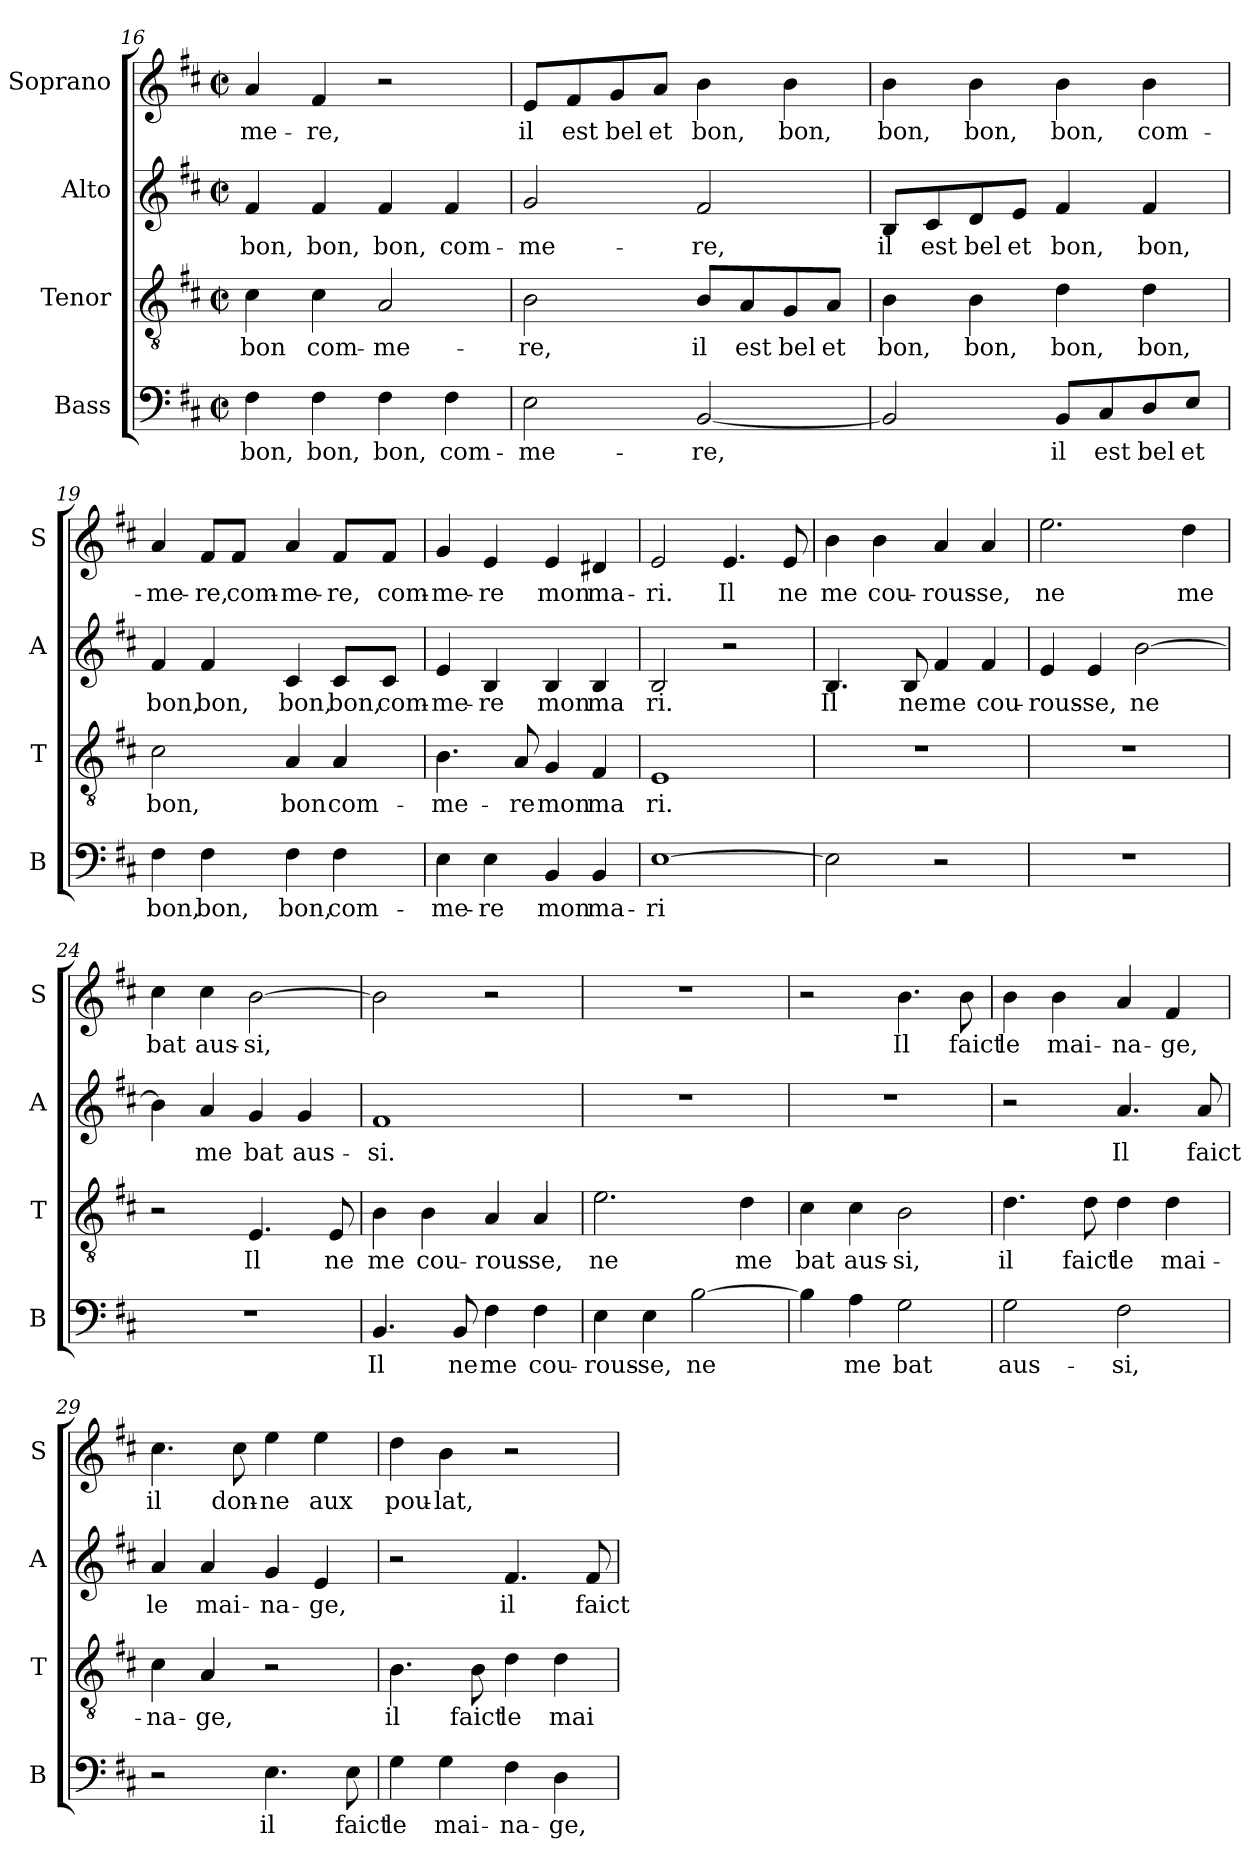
**kern	**text	**kern	**text	**kern	**text	**kern	**text
*part4	*part4	*part3	*part3	*part2	*part2	*part1	*part1
*staff4	*staff4	*staff3	*staff3	*staff2	*staff2	*staff1	*staff1
*I"Bass	*	*I"Tenor	*	*I"Alto	*	*I"Soprano	*
*I'B	*	*I'T	*	*I'A	*	*I'S	*
*clefF4	*	*clefGv2	*	*clefG2	*	*clefG2	*
*k[f#c#]	*	*k[f#c#]	*	*k[f#c#]	*	*k[f#c#]	*
*b:	*	*b:	*	*b:	*	*b:	*
*M2/2	*	*M2/2	*	*M2/2	*	*M2/2	*
*met(c|)	*	*met(c|)	*	*met(c|)	*	*met(c|)	*
=16	=16	=16	=16	=16	=16	=16	=16
4F#\	bon,	4c#\	bon	4f#/	bon,	4a/	-me-
4F#\	bon,	4c#\	com-	4f#/	bon,	4f#/	-re,
4F#\	bon,	2A/	-me-	4f#/	bon,	2r	.
4F#\	com-	.	.	4f#/	com-	.	.
=17	=17	=17	=17	=17	=17	=17	=17
2E\	-me-	2B\	-re,	2g/	-me-	8e/L	il
.	.	.	.	.	.	8f#/	est
.	.	.	.	.	.	8g/	bel
.	.	.	.	.	.	8a/J	et
[2BB/	-re,	8B/L	il	2f#/	-re,	4b\	bon,
.	.	8A/	est	.	.	.	.
.	.	8G/	bel	.	.	4b\	bon,
.	.	8A/J	et	.	.	.	.
!!LO:PB:g=z
=18	=18	=18	=18	=18	=18	=18	=18
2BB/]	.	4B\	bon,	8B/L	il	4b\	bon,
.	.	.	.	8c#/	est	.	.
.	.	4B\	bon,	8d/	bel	4b\	bon,
.	.	.	.	8e/J	et	.	.
8BB/L	il	4d\	bon,	4f#/	bon,	4b\	bon,
8C#/	est	.	.	.	.	.	.
8D/	bel	4d\	bon,	4f#/	bon,	4b\	com-
8E/J	et	.	.	.	.	.	.
=19	=19	=19	=19	=19	=19	=19	=19
4F#\	bon,	2c#\	bon,	4f#/	bon,	4a/	-me-
4F#\	bon,	.	.	4f#/	bon,	8f#/L	-re,
.	.	.	.	.	.	8f#/J	com-
4F#\	bon,	4A/	bon	4c#/	bon,	4a/	-me-
4F#\	com-	4A/	com-	8c#/L	bon,	8f#/L	-re,
.	.	.	.	8c#/J	com-	8f#/J	com-
=20	=20	=20	=20	=20	=20	=20	=20
4E\	-me-	4.B\	-me-	4e/	-me-	4g/	-me-
4E\	-re	.	.	4B/	-re	4e/	-re
.	.	8A/	-re	.	.	.	.
4BB/	mon	4G/	mon	4B/	mon	4e/	mon
4BB/	ma-	4F#/	ma	4B/	ma	4d#X/	ma-
=21	=21	=21	=21	=21	=21	=21	=21
[1E	-ri	1E	ri.	2B/	ri.	2e/	-ri.
.	.	.	.	2r	.	4.e/	Il
.	.	.	.	.	.	8e/	ne
!!LO:LB:g=z
=22	=22	=22	=22	=22	=22	=22	=22
2E\]	.	1r	.	4.B/	Il	4b\	me
.	.	.	.	.	.	4b\	cou-
.	.	.	.	8B/	ne	.	.
2r	.	.	.	4f#/	me	4a/	-rous-
.	.	.	.	4f#/	cou-	4a/	-se,
=23	=23	=23	=23	=23	=23	=23	=23
1r	.	1r	.	4e/	-rous-	2.ee\	ne
.	.	.	.	4e/	-se,	.	.
.	.	.	.	[2b\	ne	.	.
.	.	.	.	.	.	4dd\	me
=24	=24	=24	=24	=24	=24	=24	=24
1r	.	2r	.	4b\]	.	4cc#\	bat
.	.	.	.	4a/	me	4cc#\	aus-
.	.	4.E/	Il	4g/	bat	[2b\	-si,
.	.	.	.	4g/	aus-	.	.
.	.	8E/	ne	.	.	.	.
=25	=25	=25	=25	=25	=25	=25	=25
4.BB/	Il	4B\	me	1f#	-si.	2b\]	.
.	.	4B\	cou-	.	.	.	.
8BB/	ne	.	.	.	.	.	.
4F#\	me	4A/	-rous-	.	.	2r	.
4F#\	cou-	4A/	-se,	.	.	.	.
=26	=26	=26	=26	=26	=26	=26	=26
4E\	-rous-	2.e\	ne	1r	.	1r	.
4E\	-se,	.	.	.	.	.	.
[2B\	ne	.	.	.	.	.	.
.	.	4d\	me	.	.	.	.
!!LO:LB:g=z
=27	=27	=27	=27	=27	=27	=27	=27
4B\]	.	4c#\	bat	1r	.	2r	.
4A\	me	4c#\	aus-	.	.	.	.
2G\	bat	2B\	-si,	.	.	4.b\	Il
.	.	.	.	.	.	8b\	faict
=28	=28	=28	=28	=28	=28	=28	=28
2G\	aus-	4.d\	il	2r	.	4b\	le
.	.	.	.	.	.	4b\	mai-
.	.	8d\	faict	.	.	.	.
2F#\	-si,	4d\	le	4.a/	Il	4a/	-na-
.	.	4d\	mai-	.	.	4f#/	-ge,
.	.	.	.	8a/	faict	.	.
=29	=29	=29	=29	=29	=29	=29	=29
2r	.	4c#\	-na-	4a/	le	4.cc#\	il
.	.	4A/	-ge,	4a/	mai-	.	.
.	.	.	.	.	.	8cc#\	don-
4.E\	il	2r	.	4g/	-na-	4ee\	-ne
.	.	.	.	4e/	-ge,	4ee\	aux
8E\	faict	.	.	.	.	.	.
=30	=30	=30	=30	=30	=30	=30	=30
4G\	le	4.B\	il	2r	.	4dd\	pou-
4G\	mai-	.	.	.	.	4b\	-lat,
.	.	8B\	faict	.	.	.	.
4F#\	-na-	4d\	le	4.f#/	il	2r	.
4D\	-ge,	4d\	mai-	.	.	.	.
.	.	.	.	8f#/	faict	.	.
=	=	=	=	=	=	=	=
*-	*-	*-	*-	*-	*-	*-	*-
